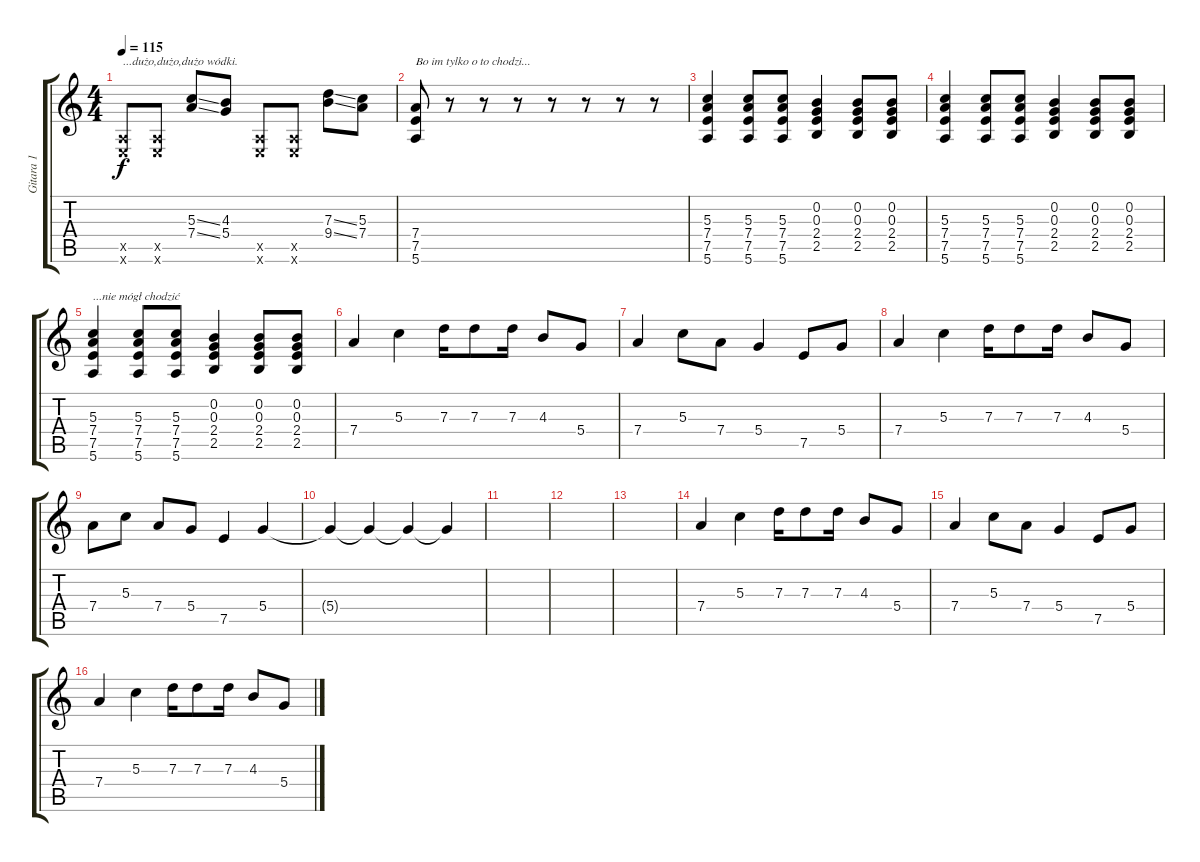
\track ("Gitara 1" "Gitara 1") {instrument distortionguitar}
\staff {score tabs}
\tuning (E4 B3 G3 D3 A2 E2) {hide}
\ts (4 4)
\tempo 115
\clef g2
\ks c
(0.5{x} 0.6{x}).8{txt "...dużo,dużo,dużo wódki." dy f volume 8} (0.5{x} 0.6{x}).8 (5.3{ss} 7.4{ss}).8 (4.3 5.4).8 (0.5{x} 0.6{x}).8 (0.5{x} 0.6{x}).8 (7.3{ss} 9.4{ss}).8 (5.3 7.4).8 |
(7.4 7.5 5.6).8{txt "Bo im tylko o to chodzi..." volume 13} r.8 r.8 r.8 r.8 r.8 r.8 r.8 |
(5.3 7.4 7.5 5.6).4 (5.3 7.4 7.5 5.6).8 (5.3 7.4 7.5 5.6).8 (0.2 0.3 2.4 2.5).4 (0.2 0.3 2.4 2.5).8 (0.2 0.3 2.4 2.5).8 |
(5.3 7.4 7.5 5.6).4 (5.3 7.4 7.5 5.6).8 (5.3 7.4 7.5 5.6).8 (0.2 0.3 2.4 2.5).4 (0.2 0.3 2.4 2.5).8 (0.2 0.3 2.4 2.5).8 |
(5.3 7.4 7.5 5.6).4{txt "...nie mógł chodzić"} (5.3 7.4 7.5 5.6).8 (5.3 7.4 7.5 5.6).8 (0.2 0.3 2.4 2.5).4 (0.2 0.3 2.4 2.5).8 (0.2 0.3 2.4 2.5).8 |
7.4.4{volume 13} 5.3.4 7.3.16 7.3.8 7.3.16 4.3.8 5.4.8 |
7.4.4 5.3.8 7.4.8 5.4.4 7.5.8 5.4.8 |
7.4.4 5.3.4 7.3.16 7.3.8 7.3.16 4.3.8 5.4.8 |
7.4.8 5.3.8 7.4.8 5.4.8 7.5.4 5.4.4{volume 0} |
5.4{t}.4 5.4{t}.4 5.4{t}.4 5.4{t}.4 |
|
|
|
7.4.4{volume 13} 5.3.4 7.3.16 7.3.8 7.3.16 4.3.8 5.4.8 |
7.4.4 5.3.8 7.4.8 5.4.4 7.5.8 5.4.8 |
7.4.4 5.3.4 7.3.16 7.3.8 7.3.16 4.3.8 5.4.8
